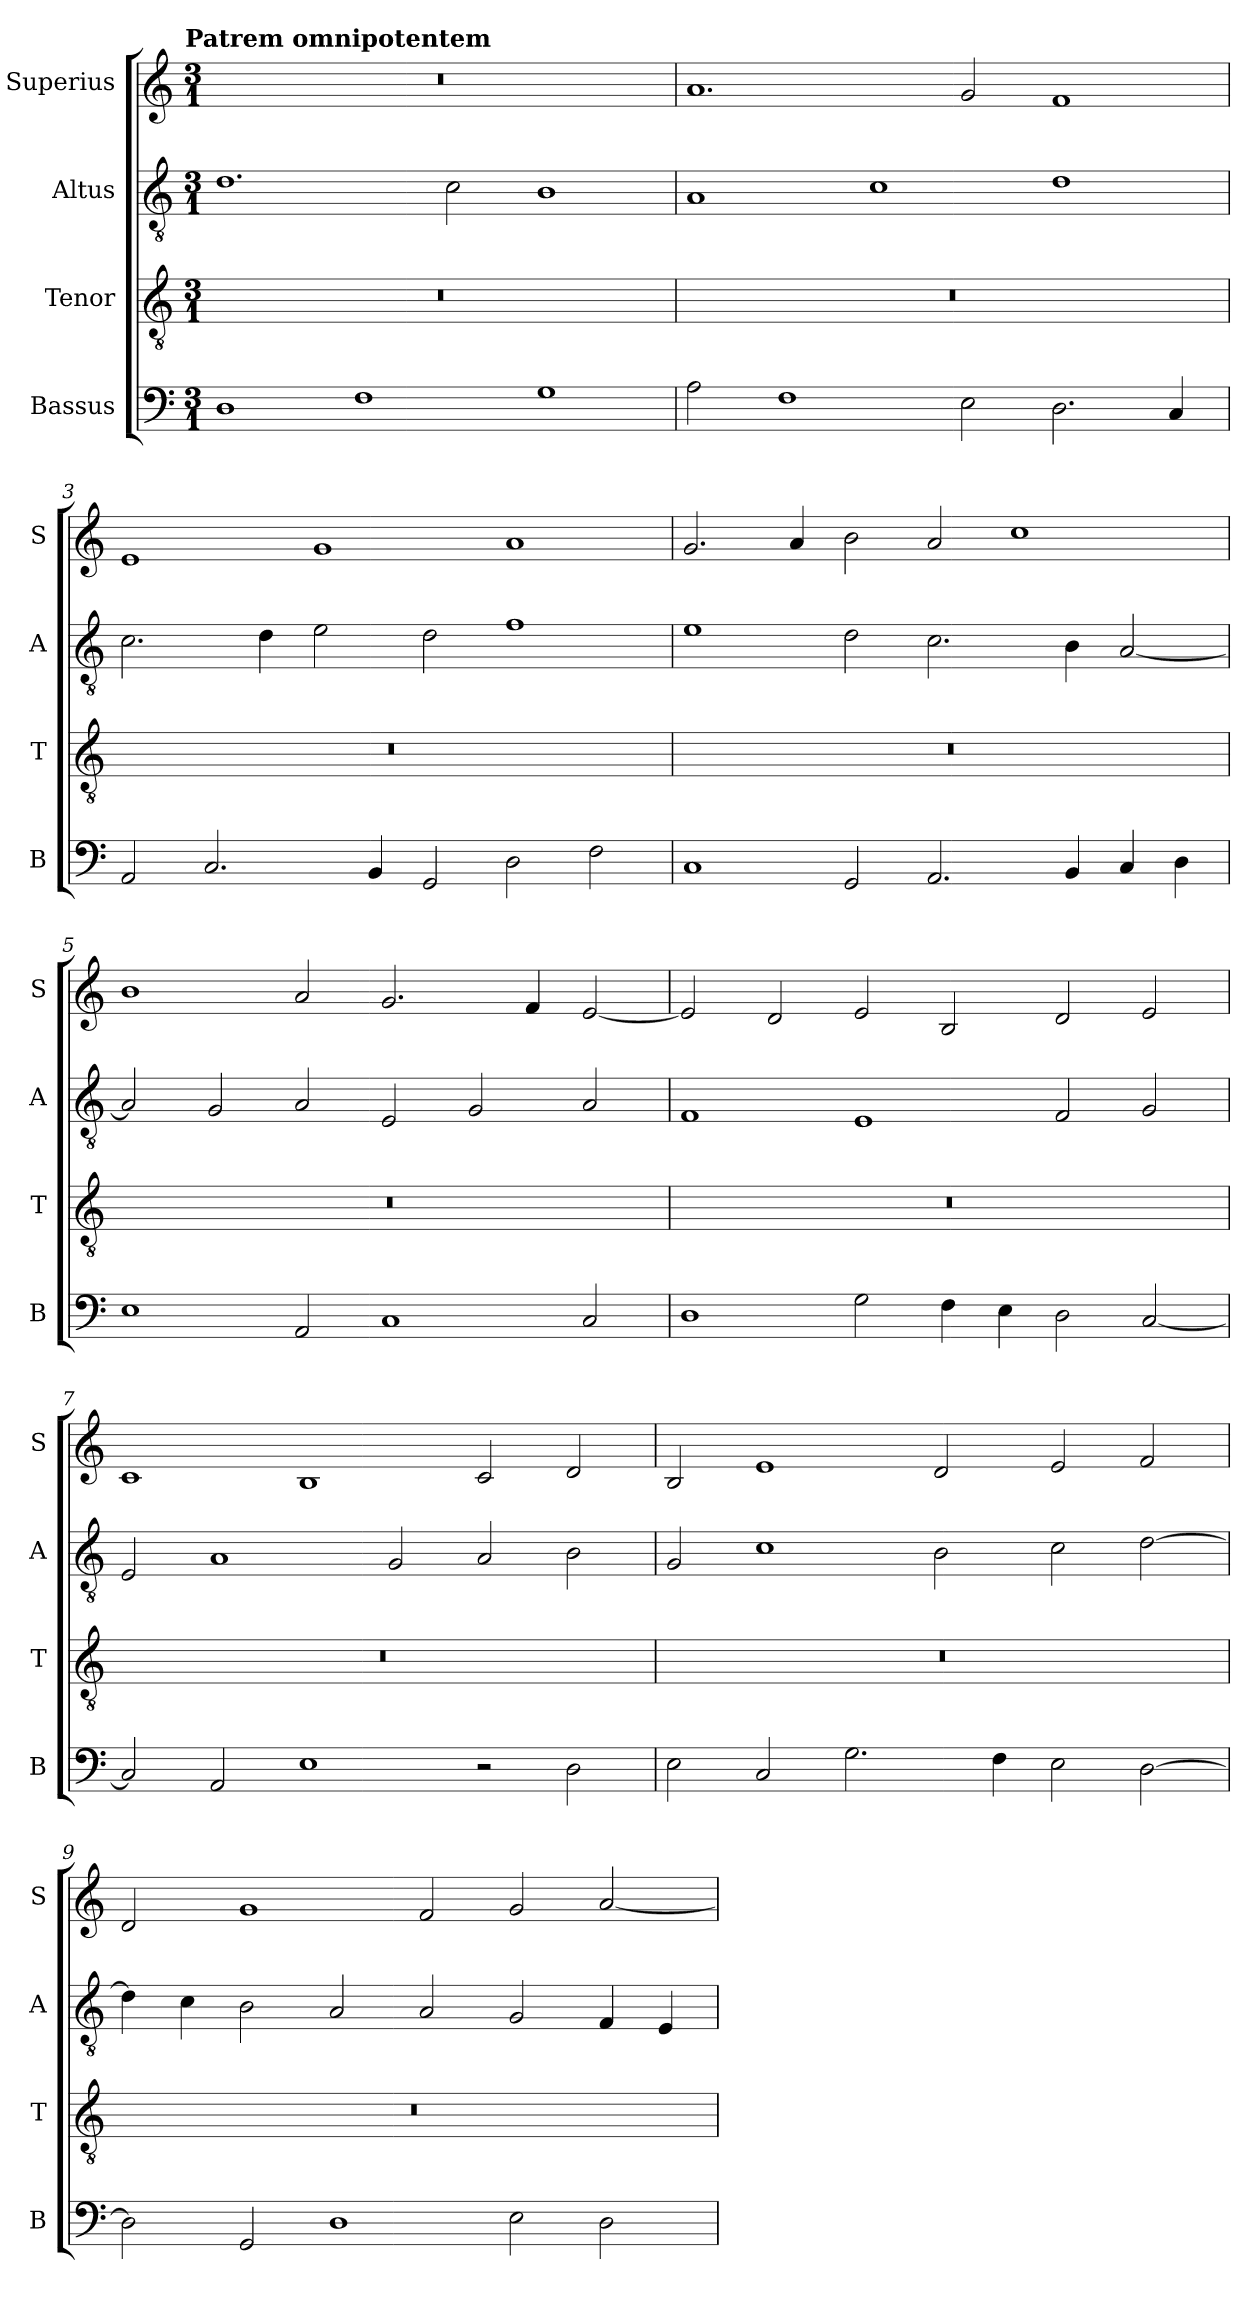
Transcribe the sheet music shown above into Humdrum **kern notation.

**kern	**kern	**kern	**kern
*part4	*part3	*part2	*part1
*staff4	*staff3	*staff2	*staff1
*I"Bassus	*I"Tenor	*I"Altus	*I"Superius
*I'B	*I'T	*I'A	*I'S
*clefF4	*clefGv2	*clefGv2	*clefG2
*k[]	*k[]	*k[]	*k[]
!!LO:TX:omd:t=Patrem omnipotentem
*M3/1	*M3/1	*M3/1	*M3/1
=1	=1	=1	=1
1D	0.r	1.d	0.r
1F	.	.	.
.	.	2c\	.
1G	.	1B	.
=2	=2	=2	=2
2A\	0.r	1A	1.a
1F	.	.	.
.	.	1c	.
2E\	.	.	2g/
2.D\	.	1d	1f
4C/	.	.	.
=3	=3	=3	=3
2AA/	0.r	2.c\	1e
2.C/	.	.	.
.	.	4d\	.
.	.	2e\	1g
4BB/	.	.	.
2GG/	.	2d\	.
2D\	.	1f	1a
2F\	.	.	.
=4	=4	=4	=4
1C	0.r	1e	2.g/
.	.	.	4a/
2GG/	.	2d\	2b\
2.AA/	.	2.c\	2a/
.	.	.	1cc
4BB/	.	4B\	.
4C/	.	[2A/	.
4D\	.	.	.
=5	=5	=5	=5
1E	0.r	2A/]	1b
.	.	2G/	.
2AA/	.	2A/	2a/
1C	.	2E/	2.g/
.	.	2G/	.
.	.	.	4f/
2C/	.	2A/	[2e/
=6	=6	=6	=6
1D	0.r	1F	2e/]
.	.	.	2d/
2G\	.	1E	2e/
4F\	.	.	2B/
4E\	.	.	.
2D\	.	2F/	2d/
[2C/	.	2G/	2e/
=7	=7	=7	=7
2C/]	0.r	2E/	1c
2AA/	.	1A	.
1E	.	.	1B
.	.	2G/	.
2r	.	2A/	2c/
2D\	.	2B\	2d/
=8	=8	=8	=8
2E\	0.r	2G/	2B/
2C/	.	1c	1e
2.G\	.	.	.
.	.	2B\	2d/
4F\	.	.	.
2E\	.	2c\	2e/
[2D\	.	[2d\	2f/
=9	=9	=9	=9
2D\]	0.r	4d\]	2d/
.	.	4c\	.
2GG/	.	2B\	1g
1D	.	2A/	.
.	.	2A/	2f/
2E\	.	2G/	2g/
2D\	.	4F/	[2a/
.	.	4E/	.
=	=	=	=
*-	*-	*-	*-
